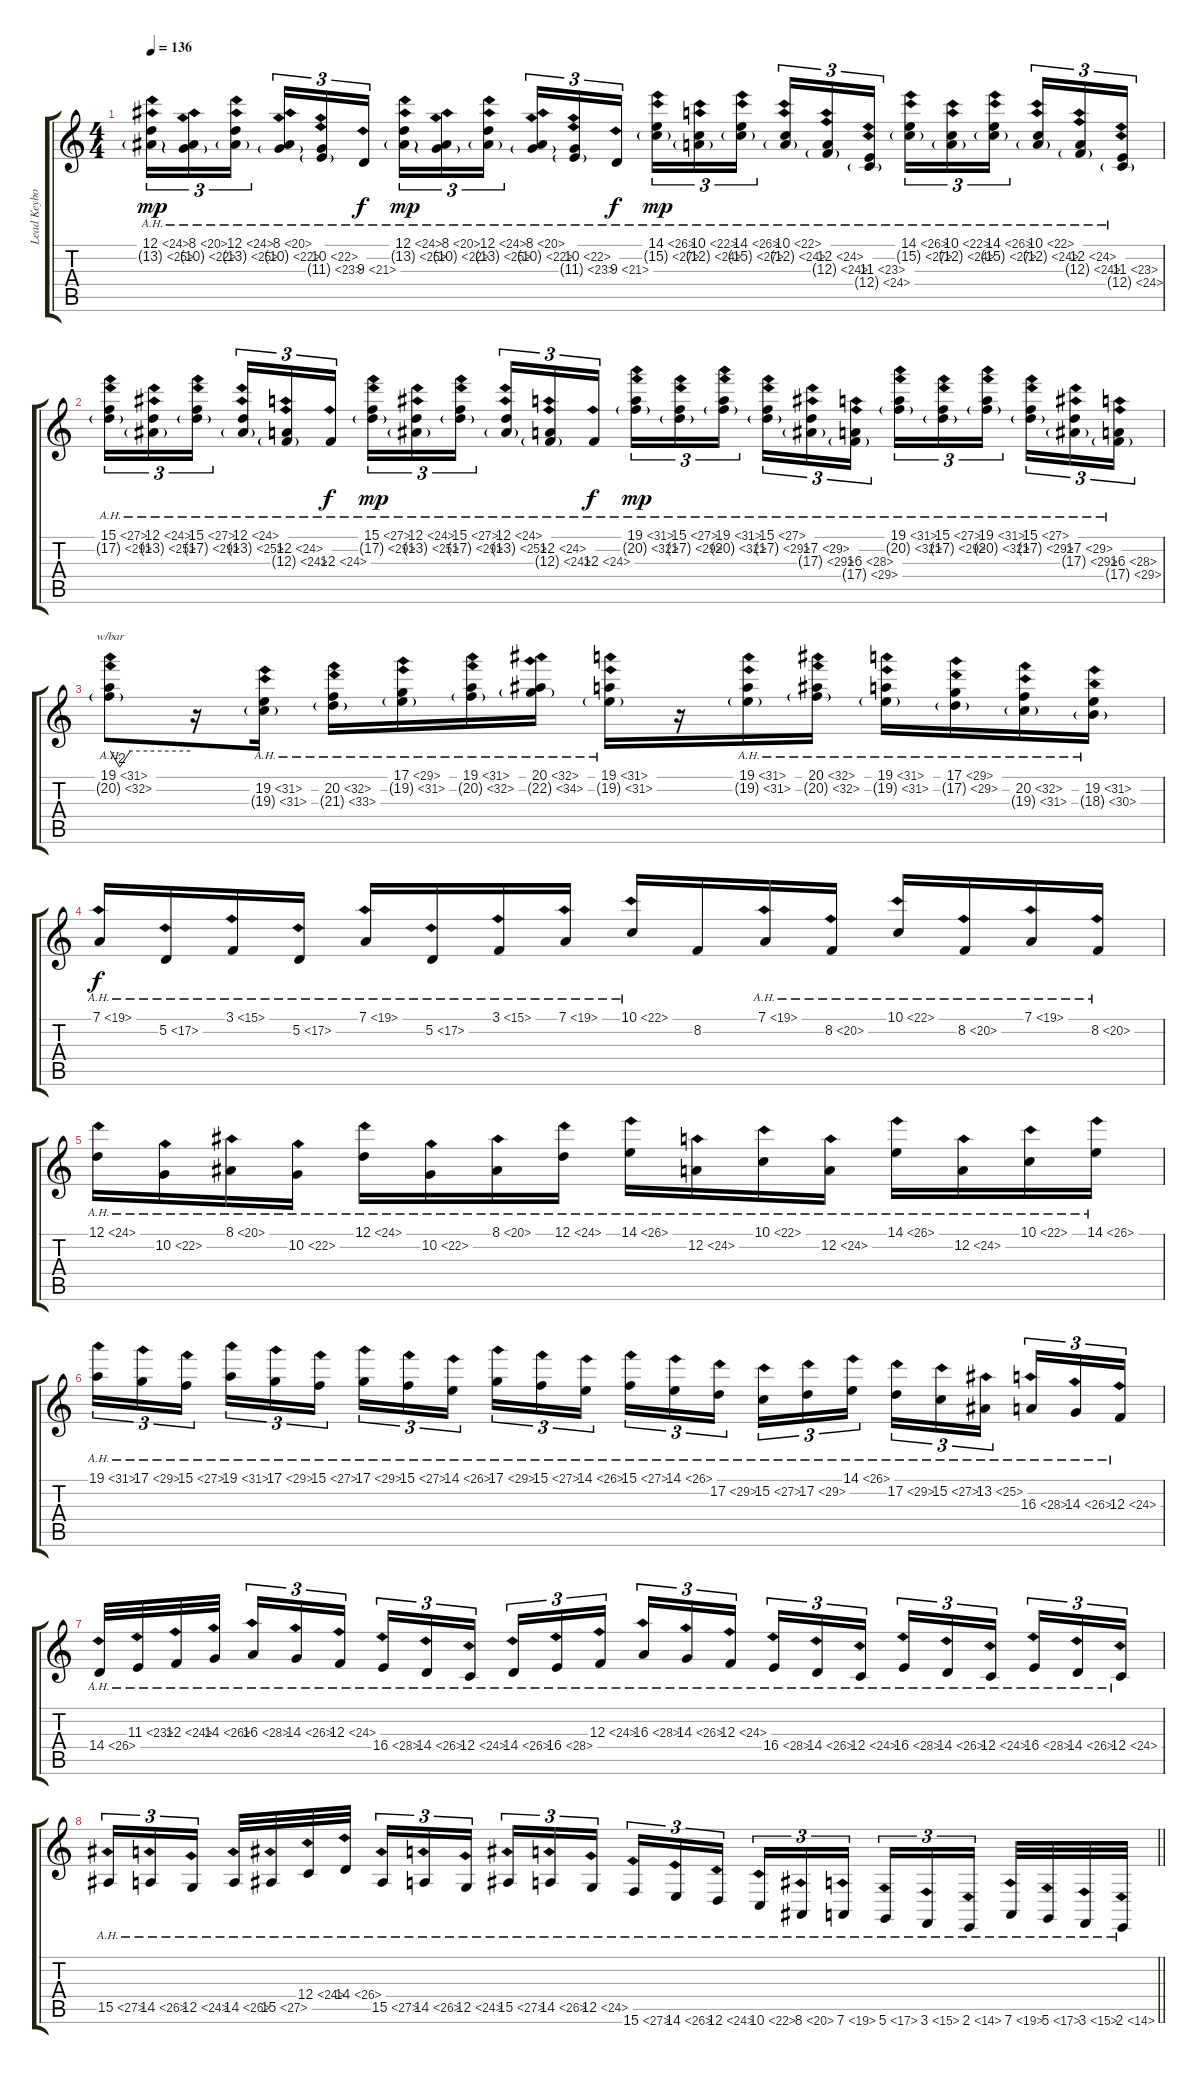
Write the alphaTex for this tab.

\track ("Lead Keyboard" "Lead Keybo") {instrument lead2sawtooth}
\staff {score tabs}
\tuning (D4 A3 F3 C3 G2 D2) {hide}
\ts (4 4)
\tempo 136
\clef g2
\ks c
(12.1{ah 12} 13.2{ah 12 g}).16{tu (3 2) dy mp} (8.1{ah 12} 10.2{ah 12 g}).16{tu (3 2)} (12.1{ah 12} 13.2{ah 12 g}).16{tu (3 2)} (8.1{ah 12} 10.2{ah 12 g}).16{tu (3 2)} (10.2{ah 12} 11.3{ah 12 g}).16{tu (3 2)} 9.3{ah 12}.16{tu (3 2) dy f} (12.1{ah 12} 13.2{ah 12 g}).16{tu (3 2) dy mp} (8.1{ah 12} 10.2{ah 12 g}).16{tu (3 2)} (12.1{ah 12} 13.2{ah 12 g}).16{tu (3 2)} (8.1{ah 12} 10.2{ah 12 g}).16{tu (3 2)} (10.2{ah 12} 11.3{ah 12 g}).16{tu (3 2)} 9.3{ah 12}.16{tu (3 2) dy f} (14.1{ah 12} 15.2{ah 12 g}).16{tu (3 2) dy mp} (10.1{ah 12} 12.2{ah 12 g}).16{tu (3 2)} (14.1{ah 12} 15.2{ah 12 g}).16{tu (3 2)} (10.1{ah 12} 12.2{ah 12 g}).16{tu (3 2)} (12.2{ah 12} 12.3{ah 12 g}).16{tu (3 2)} (11.3{ah 12} 12.4{ah 12 g}).16{tu (3 2)} (14.1{ah 12} 15.2{ah 12 g}).16{tu (3 2)} (10.1{ah 12} 12.2{ah 12 g}).16{tu (3 2)} (14.1{ah 12} 15.2{ah 12 g}).16{tu (3 2)} (10.1{ah 12} 12.2{ah 12 g}).16{tu (3 2)} (12.2{ah 12} 12.3{ah 12 g}).16{tu (3 2)} (11.3{ah 12} 12.4{ah 12 g}).16{tu (3 2)} |
(15.1{ah 12} 17.2{ah 12 g}).16{tu (3 2)} (12.1{ah 12} 13.2{ah 12 g}).16{tu (3 2)} (15.1{ah 12} 17.2{ah 12 g}).16{tu (3 2)} (12.1{ah 12} 13.2{ah 12 g}).16{tu (3 2)} (12.2{ah 12} 12.3{ah 12 g}).16{tu (3 2)} 12.3{ah 12}.16{tu (3 2) dy f} (15.1{ah 12} 17.2{ah 12 g}).16{tu (3 2) dy mp} (12.1{ah 12} 13.2{ah 12 g}).16{tu (3 2)} (15.1{ah 12} 17.2{ah 12 g}).16{tu (3 2)} (12.1{ah 12} 13.2{ah 12 g}).16{tu (3 2)} (12.2{ah 12} 12.3{ah 12 g}).16{tu (3 2)} 12.3{ah 12}.16{tu (3 2) dy f} (19.1{ah 12} 20.2{ah 12 g}).16{tu (3 2) dy mp} (15.1{ah 12} 17.2{ah 12 g}).16{tu (3 2)} (19.1{ah 12} 20.2{ah 12 g}).16{tu (3 2)} (15.1{ah 12} 17.2{ah 12 g}).16{tu (3 2)} (17.2{ah 12} 17.3{ah 12 g}).16{tu (3 2)} (16.3{ah 12} 17.4{ah 12 g}).16{tu (3 2)} (19.1{ah 12} 20.2{ah 12 g}).16{tu (3 2)} (15.1{ah 12} 17.2{ah 12 g}).16{tu (3 2)} (19.1{ah 12} 20.2{ah 12 g}).16{tu (3 2)} (15.1{ah 12} 17.2{ah 12 g}).16{tu (3 2)} (17.2{ah 12} 17.3{ah 12 g}).16{tu (3 2)} (16.3{ah 12} 17.4{ah 12 g}).16{tu (3 2)} |
(19.1{ah 12} 20.2{ah 12 g}).8{tbe (custom default 0 0 7 -8 15 0 60 0)} r.16 (19.2{ah 12} 19.3{ah 12 g}).16 (20.2{ah 12} 21.3{ah 12 g}).16 (17.1{ah 12} 19.2{ah 12 g}).16 (19.1{ah 12} 20.2{ah 12 g}).16 (20.1{ah 12} 22.2{ah 12 g}).16 (19.1{ah 12} 19.2{ah 12 g}).16 r.16 (19.1{ah 12} 19.2{ah 12 g}).16 (20.1{ah 12} 20.2{ah 12 g}).16 (19.1{ah 12} 19.2{ah 12 g}).16 (17.1{ah 12} 17.2{ah 12 g}).16 (20.2{ah 12} 19.3{ah 12 g}).16 (19.2{ah 12} 18.3{ah 12 g}).16 |
7.1{ah 12}.16{dy f} 5.2{ah 12}.16 3.1{ah 12}.16 5.2{ah 12}.16 7.1{ah 12}.16 5.2{ah 12}.16 3.1{ah 12}.16 7.1{ah 12}.16 10.1{ah 12}.16 8.2.16 7.1{ah 12}.16 8.2{ah 12}.16 10.1{ah 12}.16 8.2{ah 12}.16 7.1{ah 12}.16 8.2{ah 12}.16 |
12.1{ah 12}.16 10.2{ah 12}.16 8.1{ah 12}.16 10.2{ah 12}.16 12.1{ah 12}.16 10.2{ah 12}.16 8.1{ah 12}.16 12.1{ah 12}.16 14.1{ah 12}.16 12.2{ah 12}.16 10.1{ah 12}.16 12.2{ah 12}.16 14.1{ah 12}.16 12.2{ah 12}.16 10.1{ah 12}.16 14.1{ah 12}.16 |
19.1{ah 12}.16{tu (3 2)} 17.1{ah 12}.16{tu (3 2)} 15.1{ah 12}.16{tu (3 2)} 19.1{ah 12}.16{tu (3 2)} 17.1{ah 12}.16{tu (3 2)} 15.1{ah 12}.16{tu (3 2)} 17.1{ah 12}.16{tu (3 2)} 15.1{ah 12}.16{tu (3 2)} 14.1{ah 12}.16{tu (3 2)} 17.1{ah 12}.16{tu (3 2)} 15.1{ah 12}.16{tu (3 2)} 14.1{ah 12}.16{tu (3 2)} 15.1{ah 12}.16{tu (3 2)} 14.1{ah 12}.16{tu (3 2)} 17.2{ah 12}.16{tu (3 2)} 15.2{ah 12}.16{tu (3 2)} 17.2{ah 12}.16{tu (3 2)} 14.1{ah 12}.16{tu (3 2)} 17.2{ah 12}.16{tu (3 2)} 15.2{ah 12}.16{tu (3 2)} 13.2{ah 12}.16{tu (3 2)} 16.3{ah 12}.16{tu (3 2)} 14.3{ah 12}.16{tu (3 2)} 12.3{ah 12}.16{tu (3 2)} |
14.4{ah 12}.32 11.3{ah 12}.32 12.3{ah 12}.32 14.3{ah 12}.32 16.3{ah 12}.16{tu (3 2)} 14.3{ah 12}.16{tu (3 2)} 12.3{ah 12}.16{tu (3 2)} 16.4{ah 12}.16{tu (3 2)} 14.4{ah 12}.16{tu (3 2)} 12.4{ah 12}.16{tu (3 2)} 14.4{ah 12}.16{tu (3 2)} 16.4{ah 12}.16{tu (3 2)} 12.3{ah 12}.16{tu (3 2)} 16.3{ah 12}.16{tu (3 2)} 14.3{ah 12}.16{tu (3 2)} 12.3{ah 12}.16{tu (3 2)} 16.4{ah 12}.16{tu (3 2)} 14.4{ah 12}.16{tu (3 2)} 12.4{ah 12}.16{tu (3 2)} 16.4{ah 12}.16{tu (3 2)} 14.4{ah 12}.16{tu (3 2)} 12.4{ah 12}.16{tu (3 2)} 16.4{ah 12}.16{tu (3 2)} 14.4{ah 12}.16{tu (3 2)} 12.4{ah 12}.16{tu (3 2)} |
\barLineRight lightlight
15.5{ah 12}.16{tu (3 2)} 14.5{ah 12}.16{tu (3 2)} 12.5{ah 12}.16{tu (3 2)} 14.5{ah 12}.32 15.5{ah 12}.32 12.4{ah 12}.32 14.4{ah 12}.32 15.5{ah 12}.16{tu (3 2)} 14.5{ah 12}.16{tu (3 2)} 12.5{ah 12}.16{tu (3 2)} 15.5{ah 12}.16{tu (3 2)} 14.5{ah 12}.16{tu (3 2)} 12.5{ah 12}.16{tu (3 2)} 15.6{ah 12}.16{tu (3 2)} 14.6{ah 12}.16{tu (3 2)} 12.6{ah 12}.16{tu (3 2)} 10.6{ah 12}.16{tu (3 2)} 8.6{ah 12}.16{tu (3 2)} 7.6{ah 12}.16{tu (3 2)} 5.6{ah 12}.16{tu (3 2)} 3.6{ah 12}.16{tu (3 2)} 2.6{ah 12}.16{tu (3 2)} 7.6{ah 12}.32 5.6{ah 12}.32 3.6{ah 12}.32 2.6{ah 12}.32
